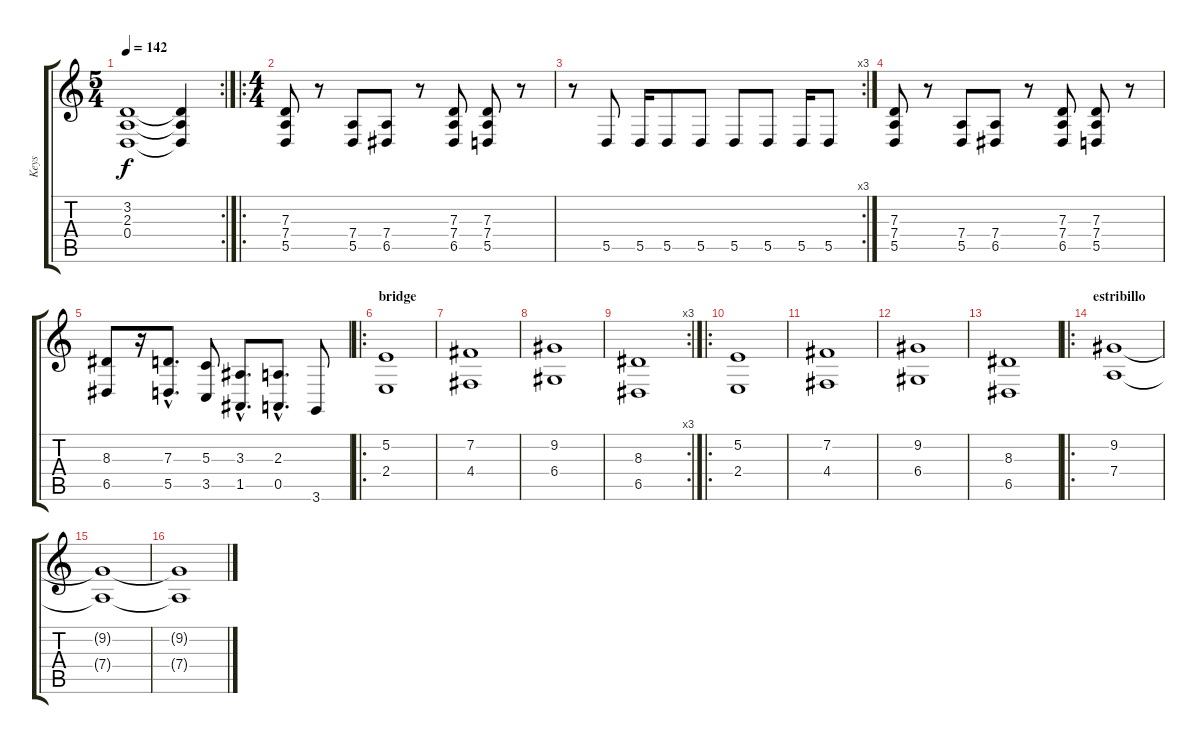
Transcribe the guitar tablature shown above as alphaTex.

\track ("Keys" "Keys") {instrument lead1square}
\staff {score tabs}
\tuning (E4 B3 G3 D3 A2 E2) {hide}
\rc 2
\ts (5 4)
\tempo 142
\clef g2
\ks c
(3.2{t} 2.3{t} 0.4{t}).1{dy f} (3.2{t} 2.3{t} 0.4{t}).4 |
\ro
\ts (4 4)
(7.3 7.4 5.5).8 r.8 (7.4 5.5).8 (7.4 6.5).8 r.8 (7.3 7.4 6.5).8 (7.3 7.4 5.5).8 r.8 |
\rc 3
r.8 5.5.8 5.5.16 5.5.8 5.5.8 5.5.8 5.5.8 5.5.16 5.5.8 |
(7.3 7.4 5.5).8 r.8 (7.4 5.5).8 (7.4 6.5).8 r.8 (7.3 7.4 6.5).8 (7.3 7.4 5.5).8 r.8 |
(8.3 6.5).8 r.16 (7.3{hac} 5.5{hac}).8{d} (5.3 3.5).8 (3.3{hac} 1.5{hac}).8{d} (2.3{hac} 0.5{hac}).8{d} 3.6.8 |
\ro
\section ("" "bridge")
(5.2 2.4).1 |
(7.2 4.4).1 |
(9.2 6.4).1 |
\rc 3
(8.3 6.5).1 |
\ro
(5.2 2.4).1 |
(7.2 4.4).1 |
(9.2 6.4).1 |
(8.3 6.5).1 |
\ro
\section ("" "estribillo")
(9.2 7.4).1 |
(9.2{t} 7.4{t}).1 |
(9.2{t} 7.4{t}).1
